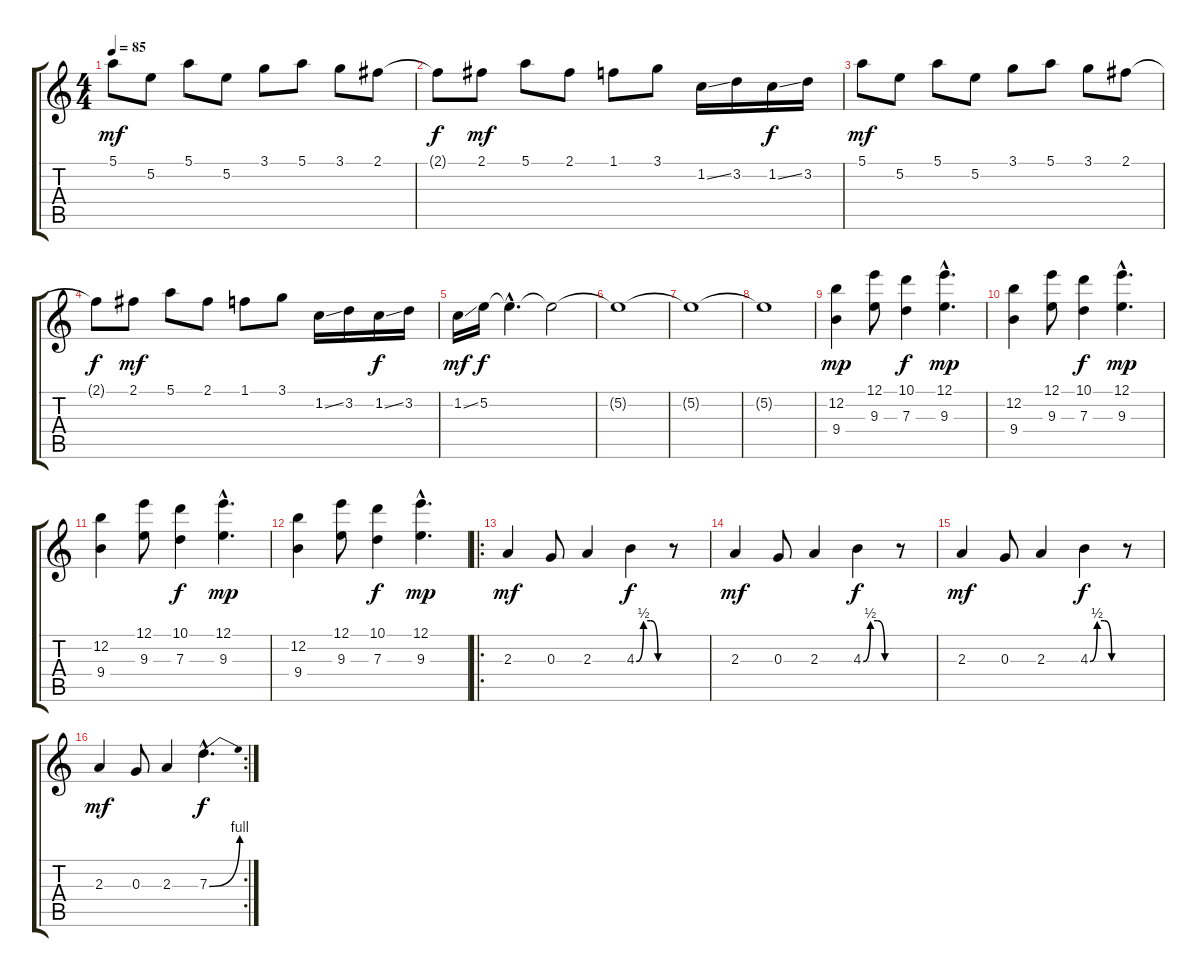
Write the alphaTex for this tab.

\track "" {instrument acousticguitarsteel}
\staff {score tabs}
\tuning (E4 B3 G3 D3 A2 E2) {hide}
\ts (4 4)
\tempo 85
\clef g2
\ks c
5.1.8{dy mf} 5.2.8 5.1.8 5.2.8 3.1.8 5.1.8 3.1.8 2.1.8 |
2.1{t}.8{dy f} 2.1.8{dy mf} 5.1.8 2.1.8 1.1.8 3.1.8 1.2{ss}.16 3.2.16 1.2{ss}.16{dy f} 3.2.16 |
5.1.8{dy mf} 5.2.8 5.1.8 5.2.8 3.1.8 5.1.8 3.1.8 2.1.8 |
2.1{t}.8{dy f} 2.1.8{dy mf} 5.1.8 2.1.8 1.1.8 3.1.8 1.2{ss}.16 3.2.16 1.2{ss}.16{dy f} 3.2.16 |
1.2{ss}.16{dy mf} 5.2.16{dy f} 5.2{hac t}.4{d} 5.2{t}.2 |
5.2{t}.1 |
5.2{t}.1 |
5.2{t}.1 |
(12.2 9.4).4{dy mp} (12.1 9.3).8 (10.1 7.3).4{dy f} (12.1{hac} 9.3{hac}).4{d dy mp} |
(12.2 9.4).4 (12.1 9.3).8 (10.1 7.3).4{dy f} (12.1{hac} 9.3{hac}).4{d dy mp} |
(12.2 9.4).4 (12.1 9.3).8 (10.1 7.3).4{dy f} (12.1{hac} 9.3{hac}).4{d dy mp} |
(12.2 9.4).4 (12.1 9.3).8 (10.1 7.3).4{dy f} (12.1{hac} 9.3{hac}).4{d dy mp} |
\ro
2.3.4{dy mf} 0.3.8 2.3.4 4.3{be (custom 0 0 15 2 30 2 45 0 60 0)}.4{dy f} r.8 |
2.3.4{dy mf} 0.3.8 2.3.4 4.3{be (custom 0 0 15 2 30 2 45 0 60 0)}.4{dy f} r.8 |
2.3.4{dy mf} 0.3.8 2.3.4 4.3{be (custom 0 0 15 2 30 2 45 0 60 0)}.4{dy f} r.8 |
\rc 2
2.3.4{dy mf} 0.3.8 2.3.4 7.3{be (bend 0 0 60 4) hac}.4{d dy f}
